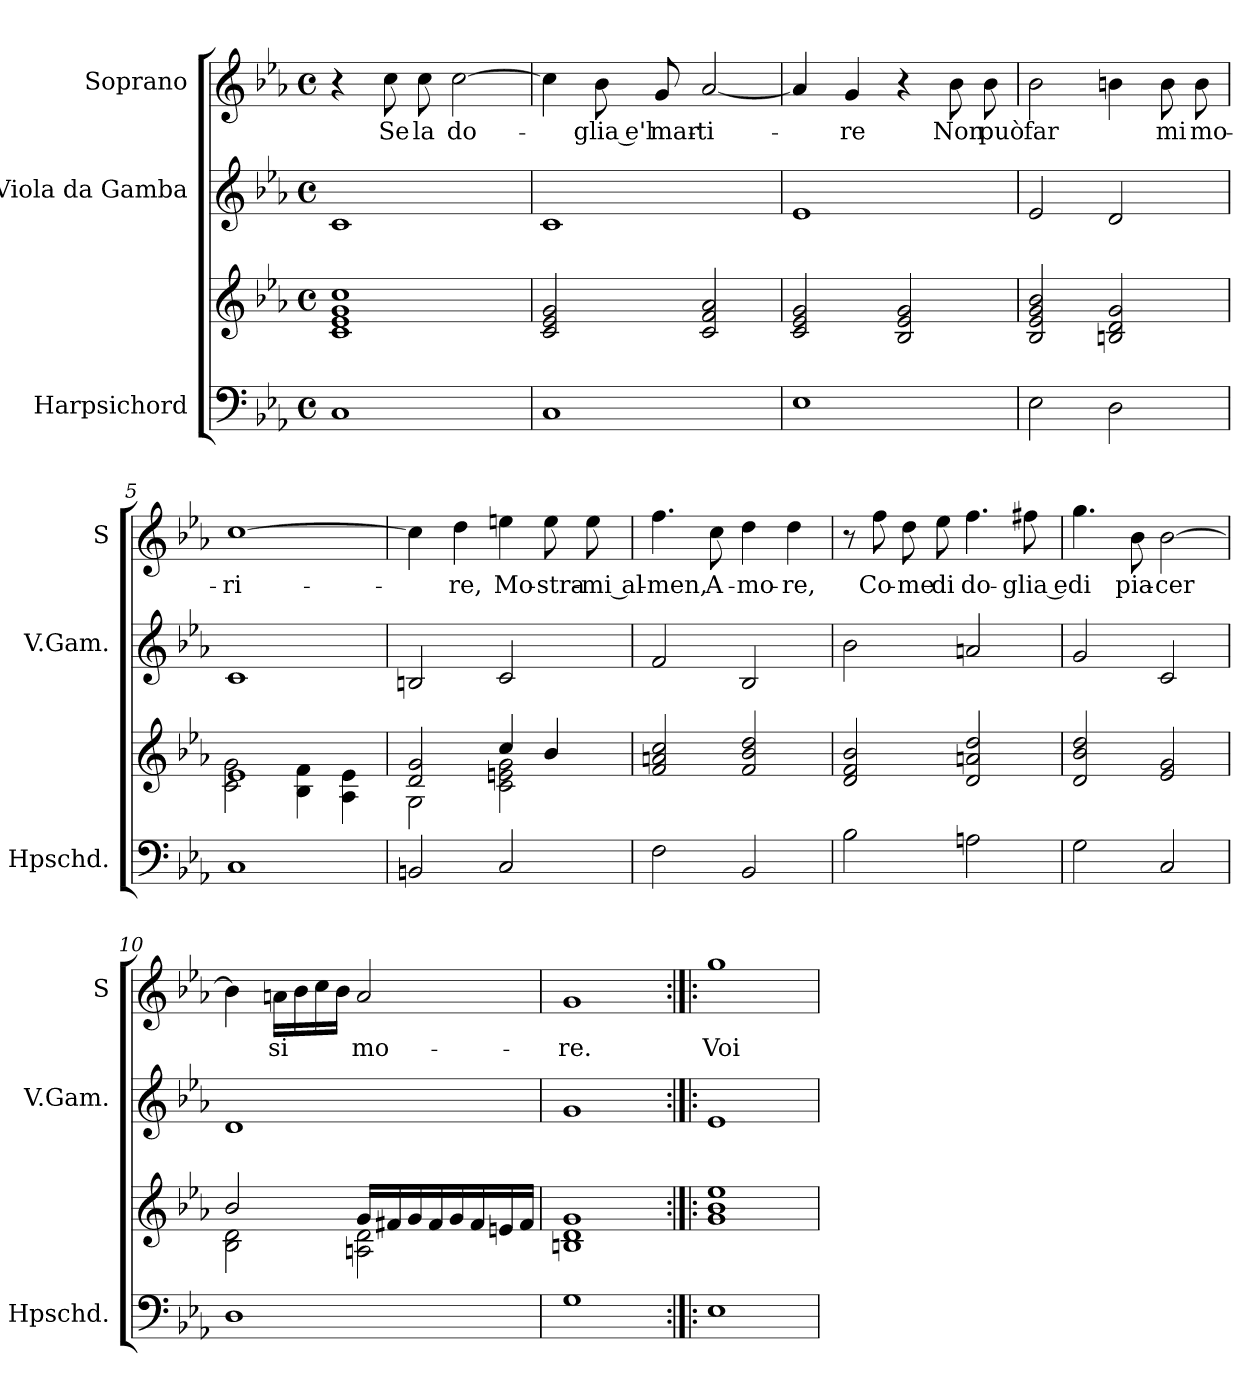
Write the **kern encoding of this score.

**kern	**kern	**kern	**kern	**text
*part3	*part3	*part2	*part1	*part1
*staff4	*staff3	*staff2	*staff1	*staff1
*I"Harpsichord	*	*I"Viola da Gamba	*I"Soprano	*
*I'Hpschd.	*	*I'V.Gam.	*I'S	*
*clefF4	*clefG2	*clefG2	*clefG2	*
*	*	*ITrd7c12	*	*
*k[b-e-a-]	*k[b-e-a-]	*k[b-e-a-]	*k[b-e-a-]	*
*E-:	*E-:	*E-:	*E-:	*
*M4/4	*M4/4	*M4/4	*M4/4	*
*met(c)	*met(c)	*met(c)	*met(c)	*
=1	=1	=1	=1	=1
1C	1c 1e- 1g 1cc	1C	4r	.
!	!	!	!	!LO:LY:b
.	.	.	8cc\	Se
!	!	!	!	!LO:LY:b
.	.	.	8cc\	la
!	!	!	!	!LO:LY:b
.	.	.	[2cc\	do-
=2	=2	=2	=2	=2
1C	2c/ 2e-/ 2g/	1C	4cc\]	.
!	!	!	!	!LO:LY:b
.	.	.	8b-\	-glia e'l
!	!	!	!	!LO:LY:b
.	.	.	8g/	mar-
!	!	!	!	!LO:LY:b
.	2c/ 2f/ 2a-/	.	[2a-/	-ti-
=3	=3	=3	=3	=3
1E-	2c/ 2e-/ 2g/	1E-	4a-/]	.
!	!	!	!	!LO:LY:b
.	.	.	4g/	-re
.	2B-/ 2e-/ 2g/	.	4r	.
!	!	!	!	!LO:LY:b
.	.	.	8b-\	Non
!	!	!	!	!LO:LY:b
.	.	.	8b-\	può
=4	=4	=4	=4	=4
!	!	!	!	!LO:LY:b
2E-\	2B-/ 2e-/ 2g/ 2b-/	2E-/	2b-\	far
2D\	2Bn/ 2d/ 2g/	2D/	4bn\	.
!	!	!	!	!LO:LY:b
.	.	.	8b\	mi
!	!	!	!	!LO:LY:b
.	.	.	8b\	mo-
!!LO:LB:g=z
=5	=5	=5	=5	=5
*	*^	*	*	*
!	!	!	!	!	!LO:LY:b
1C	1e-	2c\ 2g\	1C	[1cc	-ri-
.	.	4B-\ 4f\	.	.	.
.	.	4A-\ 4e-\	.	.	.
=6	=6	=6	=6	=6	=6
2BBn/	2d/ 2g/	2G\	2BBn/	4cc\]	.
!	!	!	!	!	!LO:LY:b
.	.	.	.	4dd\	-re,
!	!	!	!	!	!LO:LY:b
2C/	4cc/	2c\ 2en\ 2g\	2C/	4een\	Mo-
!	!	!	!	!	!LO:LY:b
.	4b-/	.	.	8ee\	-stra-
!	!	!	!	!	!LO:LY:b
.	.	.	.	8ee\	-mi al-
*	*v	*v	*	*	*
=7	=7	=7	=7	=7
!	!	!	!	!LO:LY:b
2F\	2f/ 2an/ 2cc/	2F/	4.ff\	-men,
!	!	!	!	!LO:LY:b
.	.	.	8cc\	A-
!	!	!	!	!LO:LY:b
2BB-/	2f/ 2b-/ 2dd/	2BB-/	4dd\	-mo-
!	!	!	!	!LO:LY:b
.	.	.	4dd\	-re,
=8	=8	=8	=8	=8
2B-\	2d/ 2f/ 2b-/	2B-\	8r	.
!	!	!	!	!LO:LY:b
.	.	.	8ff\	Co-
!	!	!	!	!LO:LY:b
.	.	.	8dd\	-me
!	!	!	!	!LO:LY:b
.	.	.	8ee-\	di
!	!	!	!	!LO:LY:b
2An\	2d/ 2an/ 2dd/	2An/	4.ff\	do-
!	!	!	!	!LO:LY:b
.	.	.	8ff#X\	-glia e
!!LO:PB:g=z
=9	=9	=9	=9	=9
!	!	!	!	!LO:LY:b
2G\	2d/ 2b-/ 2dd/	2G/	4.gg\	di
!	!	!	!	!LO:LY:b
.	.	.	8b-\	pia-
!	!	!	!	!LO:LY:b
2C/	2e-/ 2g/	2C/	[2b-\	-cer
=10	=10	=10	=10	=10
*	*^	*	*	*
1D	2b-/	2B-\ 2d\	1D	4b-\]	.
!	!	!	!	!	!LO:LY:b
.	.	.	.	16an\LL	si
.	.	.	.	16b-\	.
.	.	.	.	16cc\	.
.	.	.	.	16b-\JJ	.
!	!	!	!	!	!LO:LY:b
.	16g/LL	2An\ 2d\	.	2a/	mo-
.	16f#X/	.	.	.	.
.	16g/	.	.	.	.
.	16f#/	.	.	.	.
.	16g/	.	.	.	.
.	16f#/	.	.	.	.
.	16en/	.	.	.	.
.	16f#/JJ	.	.	.	.
*	*v	*v	*	*	*
=11	=11	=11	=11	=11
!	!	!	!	!LO:LY:b
1G	1Bn 1d 1g	1G	1g	-re.
=12:|!|:	=12:|!|:	=12:|!|:	=12:|!|:	=12:|!|:
!	!	!	!	!LO:LY:b
1E-	1g 1b- 1ee-	1E-	1gg	Voi
=	=	=	=	=
*-	*-	*-	*-	*-
